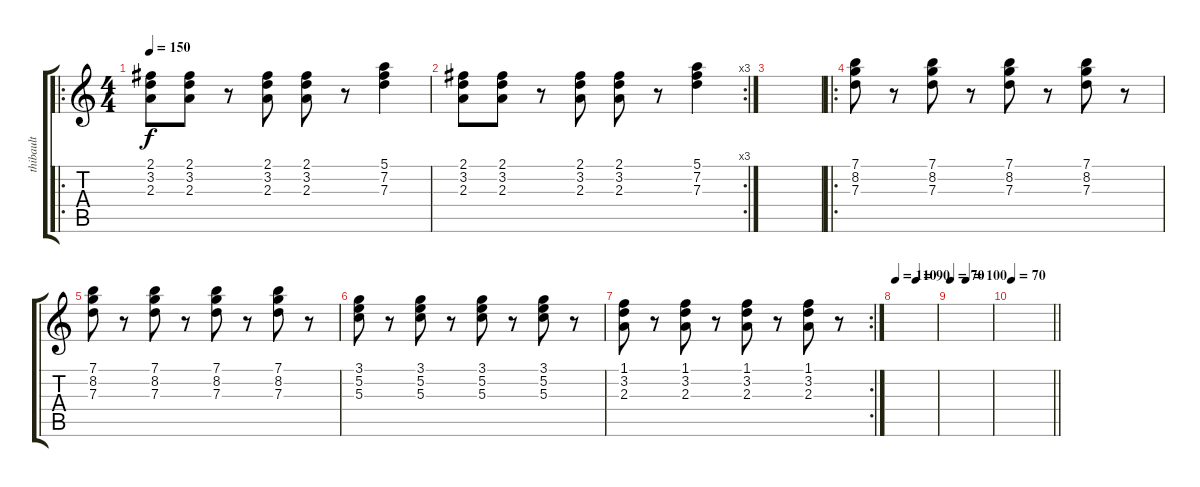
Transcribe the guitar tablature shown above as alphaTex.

\track ("thibault" "thibault") {instrument electricguitarclean}
\staff {score tabs}
\tuning (E4 B3 G3 D3 A2 E2) {hide}
\ro
\ts (4 4)
\tempo 150
\clef g2
\ks c
(2.1 3.2 2.3).8{dy f} (2.1 3.2 2.3).8 r.8 (2.1 3.2 2.3).8 (2.1 3.2 2.3).8 r.8 (5.1 7.2 7.3).4 |
\rc 3
(2.1 3.2 2.3).8 (2.1 3.2 2.3).8 r.8 (2.1 3.2 2.3).8 (2.1 3.2 2.3).8 r.8 (5.1 7.2 7.3).4 |
|
\ro
(7.1 8.2 7.3).8 r.8 (7.1 8.2 7.3).8 r.8 (7.1 8.2 7.3).8 r.8 (7.1 8.2 7.3).8 r.8 |
(7.1 8.2 7.3).8 r.8 (7.1 8.2 7.3).8 r.8 (7.1 8.2 7.3).8 r.8 (7.1 8.2 7.3).8 r.8 |
(3.1 5.2 5.3).8 r.8 (3.1 5.2 5.3).8 r.8 (3.1 5.2 5.3).8 r.8 (3.1 5.2 5.3).8 r.8 |
\rc 2
(1.1 3.2 2.3).8 r.8 (1.1 3.2 2.3).8 r.8 (1.1 3.2 2.3).8 r.8 (1.1 3.2 2.3).8 r.8 |
\tempo 110
\tempo (90 0.5)
|
\tempo 70
\tempo (100 0.375)
|
\tempo 70
\barLineRight lightlight
